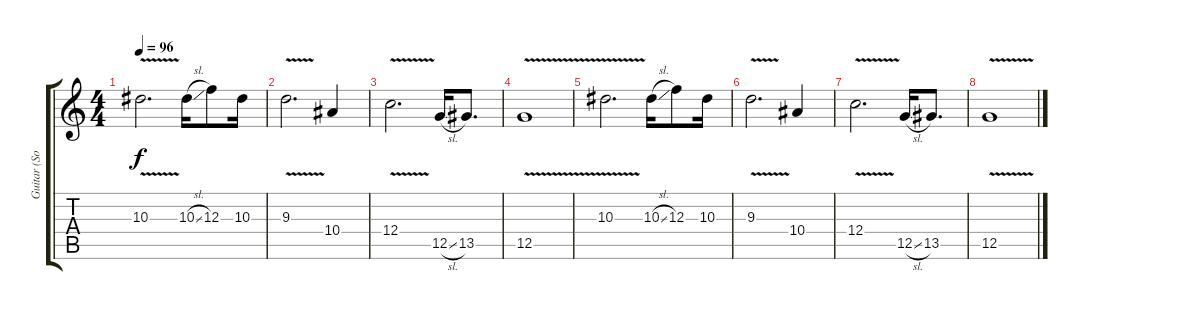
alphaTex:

\track ("Guitar (Solo/Overdub)" "Guitar (So") {instrument overdrivenguitar}
\staff {score tabs}
\tuning (D4 A3 F3 C3 G2 C2) {hide}
\ts (4 4)
\tempo 96
\clef g2
\ks c
10.3{v}.2{d dy f} 10.3{sl}.16 12.3.8 10.3.16 |
9.3{v}.2{d} 10.4.4 |
12.4{v}.2{d} 12.5{sl}.16 13.5.8{d} |
12.5{v}.1 |
10.3{v}.2{d} 10.3{sl}.16 12.3.8 10.3.16 |
9.3{v}.2{d} 10.4.4 |
12.4{v}.2{d} 12.5{sl}.16 13.5.8{d} |
12.5{v}.1
